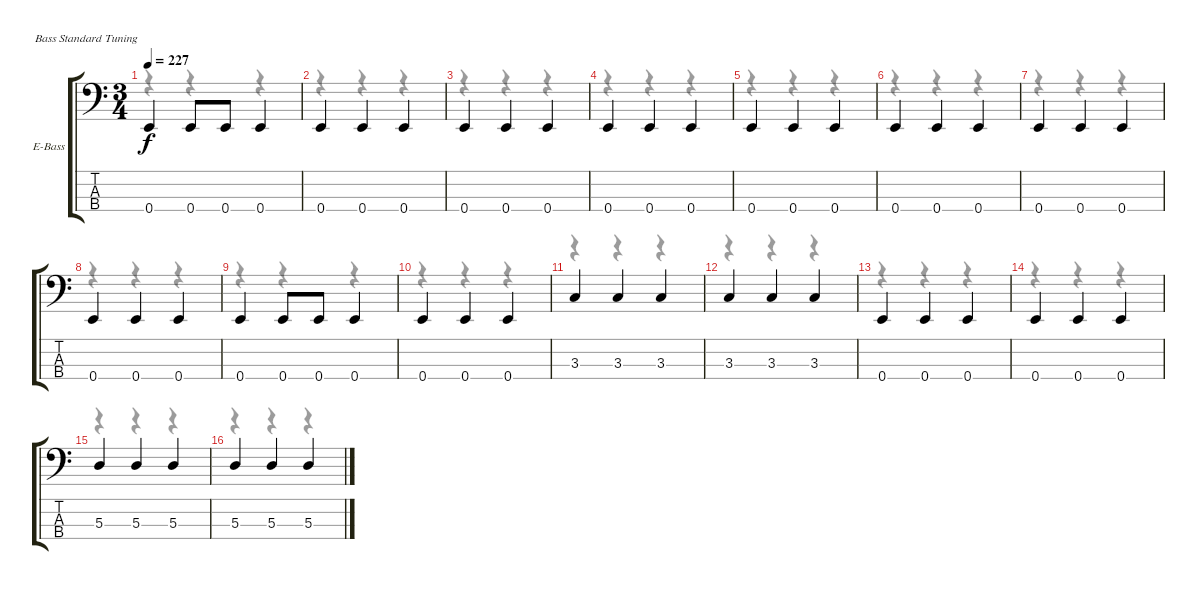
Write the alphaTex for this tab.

\bracketExtendMode groupsimilarinstruments
\firstSystemTrackNameOrientation horizontal
\otherSystemsTrackNameOrientation horizontal
\track ("Track 4" "E-Bass") {instrument electricbassfinger}
\staff {score tabs}
\tuning (G2 D2 A1 E1)
\voice
\ts (3 4)
\tempo 227
\clef f4
\ks c
0.4.4{dy f} 0.4.8 0.4.8 0.4.4 |
0.4.4 0.4.4 0.4.4 |
0.4.4 0.4.4 0.4.4 |
0.4.4 0.4.4 0.4.4 |
0.4.4 0.4.4 0.4.4 |
0.4.4 0.4.4 0.4.4 |
0.4.4 0.4.4 0.4.4 |
0.4.4 0.4.4 0.4.4 |
0.4.4 0.4.8 0.4.8 0.4.4 |
0.4.4 0.4.4 0.4.4 |
3.3.4 3.3.4 3.3.4 |
3.3.4 3.3.4 3.3.4 |
0.4.4 0.4.4 0.4.4 |
0.4.4 0.4.4 0.4.4 |
5.3.4 5.3.4 5.3.4 |
5.3.4 5.3.4 5.3.4
\voice
\clef f4
\ottava regular
\simile none
\ks c
r.4{dy mf} r.4 r.4 |
r.4 r.4 r.4 |
r.4 r.4 r.4 |
r.4 r.4 r.4 |
r.4 r.4 r.4 |
r.4 r.4 r.4 |
r.4 r.4 r.4 |
r.4 r.4 r.4 |
r.4 r.4 r.4 |
r.4 r.4 r.4 |
r.4 r.4 r.4 |
r.4 r.4 r.4 |
r.4 r.4 r.4 |
r.4 r.4 r.4 |
r.4 r.4 r.4 |
r.4 r.4 r.4
